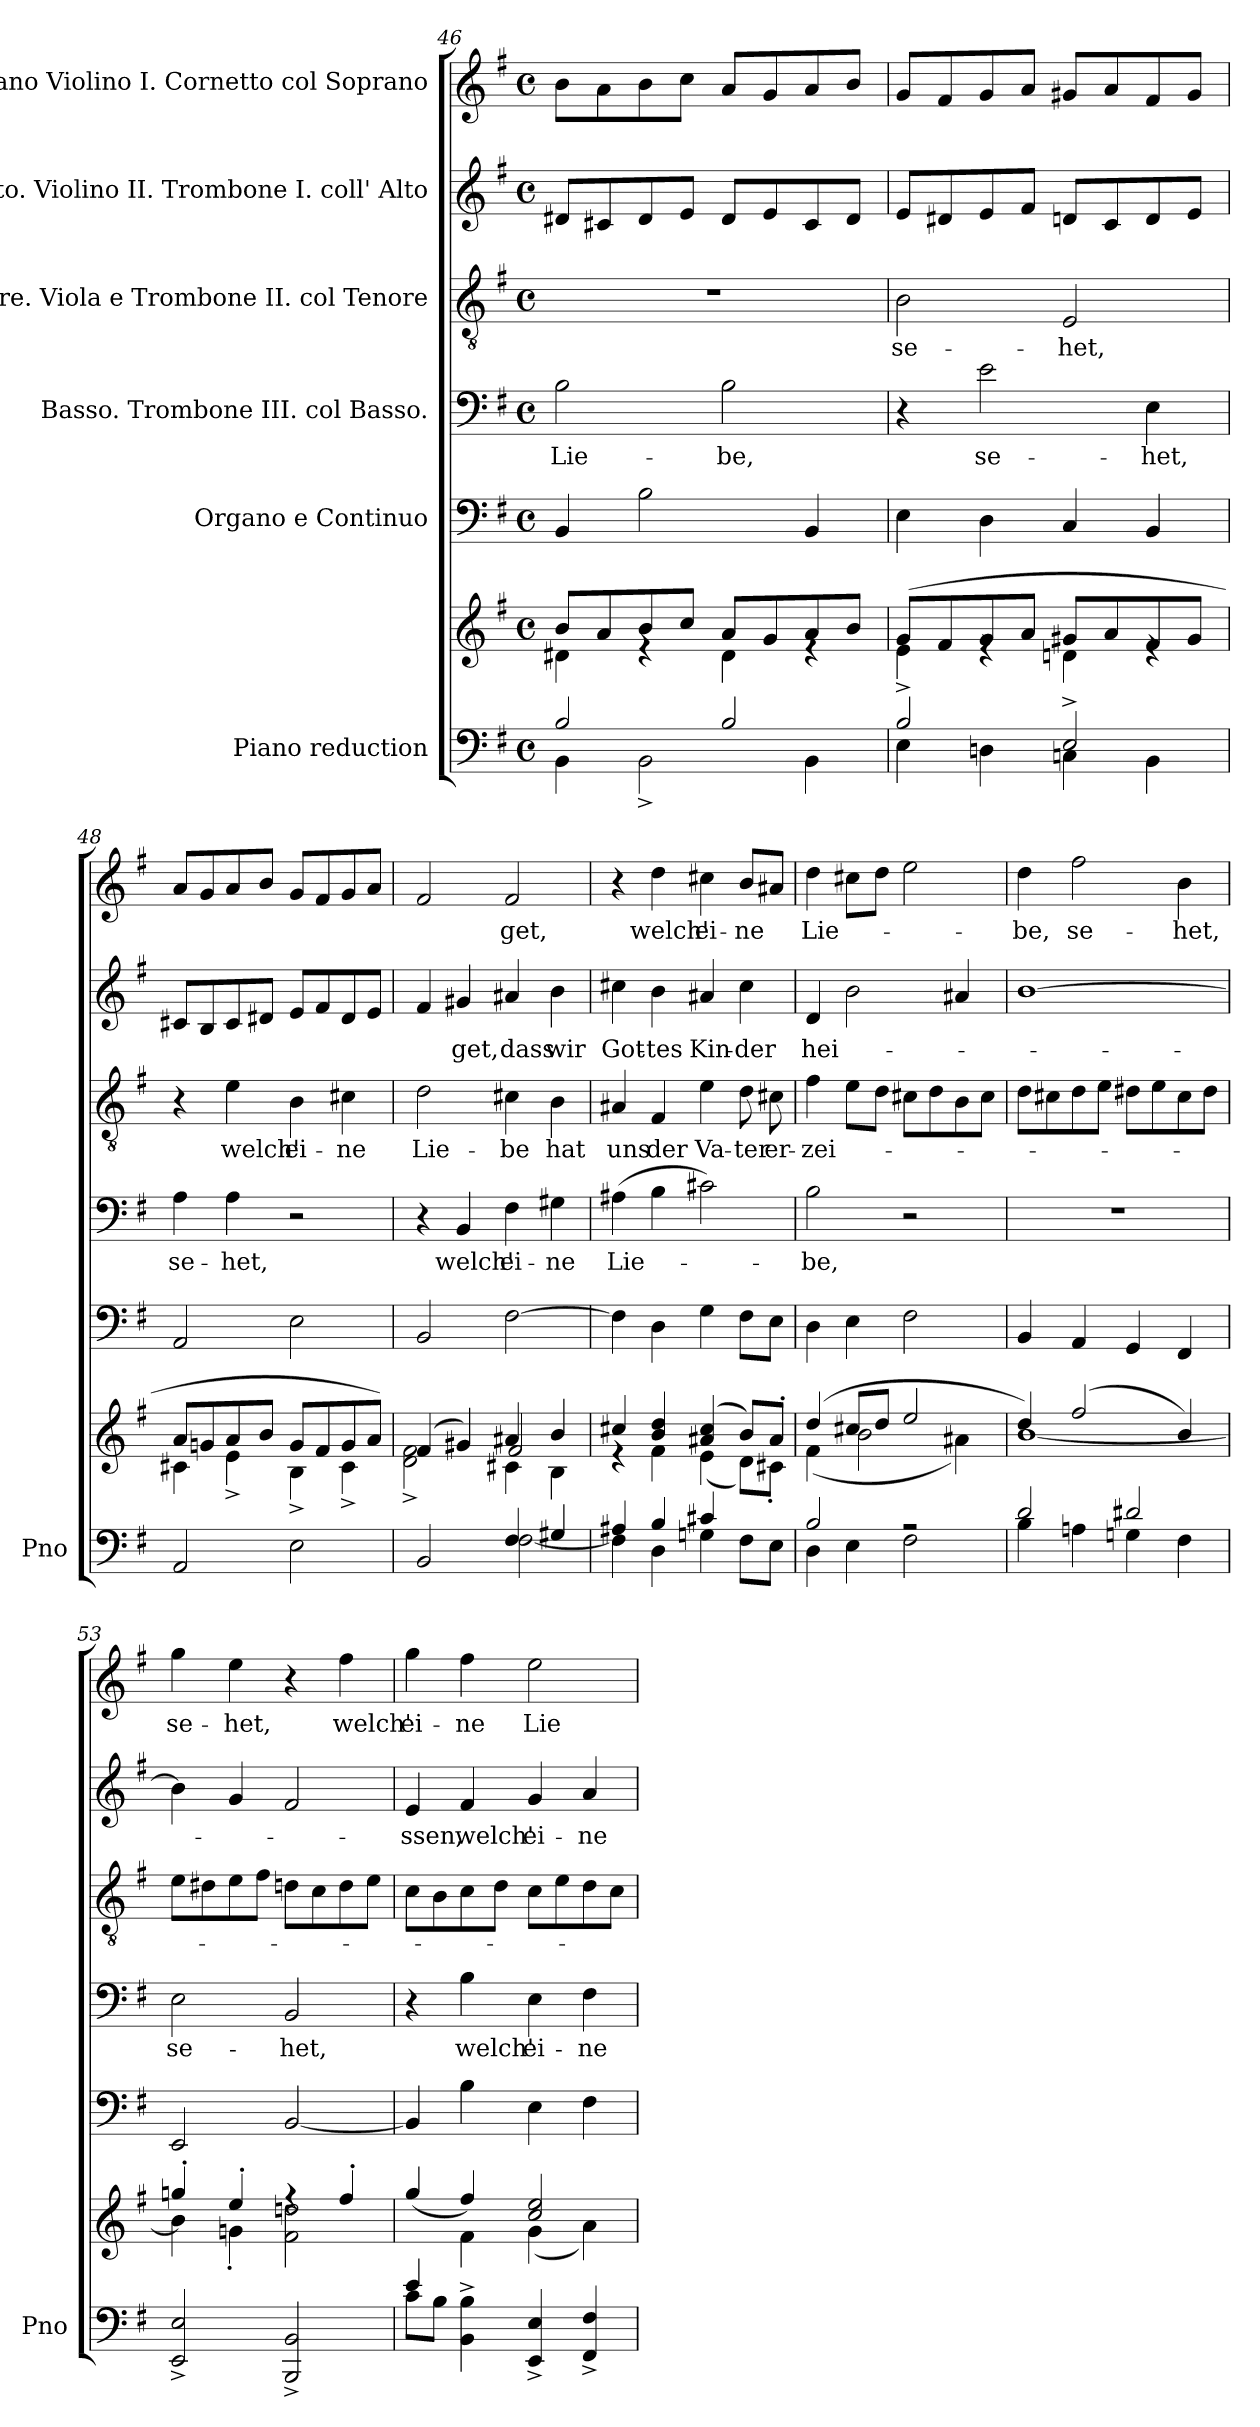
**kern	**kern	**kern	**kern	**text	**kern	**text	**kern	**text	**kern	**text
*part6	*part6	*part5	*part4	*part4	*part3	*part3	*part2	*part2	*part1	*part1
*staff7	*staff6	*staff5	*staff4	*staff4	*staff3	*staff3	*staff2	*staff2	*staff1	*staff1
*I"Piano reduction	*	*I"Organo e Continuo	*I"Basso. Trombone III. col Basso.	*	*I"Tenore. Viola e Trombone II. col Tenore	*	*I"Alto. Violino II. Trombone I. coll' Alto	*	*I"Soprano Violino I. Cornetto col Soprano	*
*I'Pno	*	*	*	*	*	*	*	*	*	*
*clefF4	*clefG2	*clefF4	*clefF4	*	*clefGv2	*	*clefG2	*	*clefG2	*
*k[f#]	*k[f#]	*k[f#]	*k[f#]	*	*k[f#]	*	*k[f#]	*	*k[f#]	*
*M4/4	*M4/4	*M4/4	*M4/4	*	*M4/4	*	*M4/4	*	*M4/4	*
*met(c)	*met(c)	*met(c)	*met(c)	*	*met(c)	*	*met(c)	*	*met(c)	*
=46	=46	=46	=46	=46	=46	=46	=46	=46	=46	=46
*^	*^	*	*	*	*	*	*	*	*	*
!	!	!	!	!	!	!LO:LY:b	!	!	!	!	!	!
2B/	4BB\	8b/L	4d#X\	4BB/	2B\	Lie-	1r	.	8d#X/L	.	8b\L	.
.	.	8a/	.	.	.	.	.	.	8c#X/	.	8a\	.
.	2BB^\	8b/	4re	2B\	.	.	.	.	8d#/	.	8b\	.
.	.	8cc/J	.	.	.	.	.	.	8e/J	.	8cc\J	.
!	!	!	!	!	!	!LO:LY:b	!	!	!	!	!	!
2B/	.	8a/L	4d#\	.	2B\	be,	.	.	8d#/L	.	8a/L	.
.	.	8g/	.	.	.	.	.	.	8e/	.	8g/	.
.	4BB\	8a/	4re	4BB/	.	.	.	.	8c#/	.	8a/	.
.	.	8b/J	.	.	.	.	.	.	8d#/J	.	8b/J	.
=47	=47	=47	=47	=47	=47	=47	=47	=47	=47	=47	=47	=47
!	!	!	!	!	!	!	!	!LO:LY:b	!	!	!	!
2B^/	4E\	(>8g/L	4e\	4E\	4r	.	2B\	se-	8e/L	.	8g/L	.
.	.	8f#/	.	.	.	.	.	.	8d#X/	.	8f#/	.
!	!	!	!	!	!	!LO:LY:b	!	!	!	!	!	!
.	4Dn\	8g/	4re	4D\	2e\	se-	.	.	8e/	.	8g/	.
.	.	8a/J	.	.	.	.	.	.	8f#/J	.	8a/J	.
!	!	!	!	!	!	!	!	!LO:LY:b	!	!	!	!
2E^/	4Cn\	8g#X/L	4dn\	4C/	.	.	2E/	het,	8dn/L	.	8g#X/L	.
.	.	8a/	.	.	.	.	.	.	8c/	.	8a/	.
!	!	!	!	!	!	!LO:LY:b	!	!	!	!	!	!
.	4BB\	8f#/	4re	4BB/	4E\	het,	.	.	8d/	.	8f#/	.
.	.	8g#/J	.	.	.	.	.	.	8e/J	.	8g#/J	.
*v	*v	*	*	*	*	*	*	*	*	*	*	*
=48	=48	=48	=48	=48	=48	=48	=48	=48	=48	=48	=48
!	!	!	!	!	!LO:LY:b	!	!	!	!	!	!
2AA/	8a/L	4c#X\	2AA/	4A\	se-	4r	.	8c#X/L	.	8a/L	.
.	8gn/	.	.	.	.	.	.	8B/	.	8g/	.
!	!	!	!	!	!LO:LY:b	!	!LO:LY:b	!	!	!	!
.	8a/	4e^\	.	4A\	het,	4e\	welch'	8c#/	.	8a/	.
.	8b/J	.	.	.	.	.	.	8d#X/J	.	8b/J	.
!	!	!	!	!	!	!	!LO:LY:b	!	!	!	!
2E\	8g/L	4B^\	2E\	2r	.	4B\	ei-	8e/L	.	8g/L	.
.	8f#/	.	.	.	.	.	.	8f#/	.	8f#/	.
!	!	!	!	!	!	!	!LO:LY:b	!	!	!	!
.	8g/	4c#^\	.	.	.	4c#X\	ne	8d#/	.	8g/	.
.	8a/J)	.	.	.	.	.	.	8e/J	.	8a/J	.
!!LO:PB:g=z
=49	=49	=49	=49	=49	=49	=49	=49	=49	=49	=49	=49
*^	*	*^	*	*	*	*	*	*	*	*	*
!	!	!	!	!	!	!	!	!	!LO:LY:b	!	!	!	!
2BB/	2ryy	(>4f#/	2d\^ 2f#\^	2ryy	2BB/	4r	.	2d\	Lie-	4f#/	.	2f#/	.
!	!	!	!	!	!	!	!LO:LY:b	!	!	!	!LO:LY:b	!	!
.	.	4g#X/)	.	.	.	4BB/	welch'	.	.	4g#X/	get,	.	.
!	!	!	!	!	!	!	!LO:LY:b	!	!LO:LY:b	!	!LO:LY:b	!	!LO:LY:b
4F#/	[2F#\	4a#X/	4c#X\	2f#/	[2F#\	4F#\	ei-	4c#X\	be	4a#X/	dass	2f#/	get,
!	!	!	!	!	!	!	!LO:LY:b	!	!LO:LY:b	!	!LO:LY:b	!	!
4G#X/	.	4b/	4B\	.	.	4G#X\	ne	4B\	hat	4b\	wir	.	.
*	*	*	*v	*v	*	*	*	*	*	*	*	*	*
=50	=50	=50	=50	=50	=50	=50	=50	=50	=50	=50	=50	=50
!	!	!	!	!	!	!LO:LY:b	!	!LO:LY:b	!	!LO:LY:b	!	!
4A#X/	4F#\]	4cc#X/	4re	4F#\]	(>4A#X\	Lie-	4A#X/	uns	4cc#X\	Got-	4r	.
!	!	!	!	!	!	!	!	!LO:LY:b	!	!LO:LY:b	!	!LO:LY:b
4B/	4D\	4b/ 4dd/	4f#\	4D\	4B\	.	4F#/	der	4b\	tes	4dd\	welch'
!	!	!	!	!	!	!	!	!LO:LY:b	!	!LO:LY:b	!	!LO:LY:b
4c#X/	4Gn\	(>4a#X/ 4cc#/	(<4e\	4G\	2c#X\)	.	4e\	Va-	4a#X/	Kin-	4cc#X\	ei-
!	!	!	!	!	!	!	!	!LO:LY:b	!	!LO:LY:b	!	!LO:LY:b
4ryy	8F#\L	8b/L)	8d\L)	8F#\L	.	.	8d\	ter	4cc#\	der	8b/L	ne
!	!	!	!	!	!	!	!	!LO:LY:b	!	!	!	!
.	8E\J	8a#'/J	8c#X'\J	8E\J	.	.	8c#X\	er-	.	.	8a#X/J	.
=51	=51	=51	=51	=51	=51	=51	=51	=51	=51	=51	=51	=51
!	!	!	!	!	!	!LO:LY:b	!	!LO:LY:b	!	!LO:LY:b	!	!LO:LY:b
2B/	4D\	(>4dd/	(<4f#\	4D\	2B\	-be,	4f#\	zei-	4d/	hei-	4dd\	Lie-
.	4E\	8cc#X/L	2b\	4E\	.	.	8e\L	.	2b\	.	8cc#X\L	.
.	.	8dd/J	.	.	.	.	8d\J	.	.	.	8dd\J	.
2rA	2F#\	2ee/	.	2F#\	2r	.	8c#X\L	.	.	.	2ee\	.
.	.	.	.	.	.	.	8d\	.	.	.	.	.
.	.	.	4a#X\)	.	.	.	8B\	.	4a#X/	.	.	.
.	.	.	.	.	.	.	8c#\J	.	.	.	.	.
=52	=52	=52	=52	=52	=52	=52	=52	=52	=52	=52	=52	=52
!	!	!	!	!	!	!	!	!	!	!	!	!LO:LY:b
2d/	4B\	4dd/)	[1b	4BB/	1r	.	8d\L	.	[1b	.	4dd\	-be,
.	.	.	.	.	.	.	8c#X\	.	.	.	.	.
!	!	!	!	!	!	!	!	!	!	!	!	!LO:LY:b
.	4An\	(>2ff#/	.	4AA/	.	.	8d\	.	.	.	2ff#\	se-
.	.	.	.	.	.	.	8e\J	.	.	.	.	.
2d#X/	4Gn\	.	.	4GG/	.	.	8d#X\L	.	.	.	.	.
.	.	.	.	.	.	.	8e\	.	.	.	.	.
!	!	!	!	!	!	!	!	!	!	!	!	!LO:LY:b
.	4F#\	4b/)	.	4FF#/	.	.	8c#\	.	.	.	4b\	het,
.	.	.	.	.	.	.	8d#\J	.	.	.	.	.
*v	*v	*	*	*	*	*	*	*	*	*	*	*
=53	=53	=53	=53	=53	=53	=53	=53	=53	=53	=53	=53
!	!	!	!	!	!LO:LY:b	!	!	!	!	!	!LO:LY:b
2EE/^ 2E/^	4ggn'/	4b\]	2EE/	2E\	se-	8e\L	.	4b\]	.	4gg\	se-
.	.	.	.	.	.	8d#X\	.	.	.	.	.
!	!	!	!	!	!	!	!	!	!	!	!LO:LY:b
.	4ee'/	4gn'\	.	.	.	8e\	.	4g/	.	4ee\	het,
.	.	.	.	.	.	8f#\J	.	.	.	.	.
!	!	!	!	!	!LO:LY:b	!	!	!	!	!	!
2BBB/^ 2BB/^	4rff	2f#\ 2ddn\	[2BB/	2BB/	het,	8dn\L	.	2f#/	.	4r	.
.	.	.	.	.	.	8c\	.	.	.	.	.
!	!	!	!	!	!	!	!	!	!	!	!LO:LY:b
.	4ff#'/	.	.	.	.	8d\	.	.	.	4ff#\	welch'
.	.	.	.	.	.	8e\J	.	.	.	.	.
=54	=54	=54	=54	=54	=54	=54	=54	=54	=54	=54	=54
*^	*	*	*	*	*	*	*	*	*	*	*
!	!	!	!	!	!	!	!	!	!	!LO:LY:b	!	!LO:LY:b
4e/	8c\L	(>4gg/	4ryy	4BB/]	4r	.	8c\L	.	4e/	ssen,	4gg\	ei-
.	8B\J	.	.	.	.	.	8B\	.	.	.	.	.
!	!	!	!	!	!	!LO:LY:b	!	!	!	!LO:LY:b	!	!LO:LY:b
2.ryy	4BB\^ 4B\^	4ff#/)	4f#\	4B\	4B\	welch'	8c\	.	4f#/	welch'	4ff#\	ne
.	.	.	.	.	.	.	8d\J	.	.	.	.	.
!	!	!	!	!	!	!LO:LY:b	!	!	!	!LO:LY:b	!	!LO:LY:b
.	4EE/^ 4E/^	2cc/ 2ee/	(<4g\	4E\	4E\	ei-	8c\L	.	4g/	ei-	2ee\	Lie-
.	.	.	.	.	.	.	8e\	.	.	.	.	.
!	!	!	!	!	!	!LO:LY:b	!	!	!	!LO:LY:b	!	!
.	4FF#/^ 4F#/^	.	4a\)	4F#\	4F#\	ne	8d\	.	4a/	ne	.	.
.	.	.	.	.	.	.	8c\J	.	.	.	.	.
*v	*v	*	*	*	*	*	*	*	*	*	*	*
*	*v	*v	*	*	*	*	*	*	*	*	*
=	=	=	=	=	=	=	=	=	=	=
*-	*-	*-	*-	*-	*-	*-	*-	*-	*-	*-
